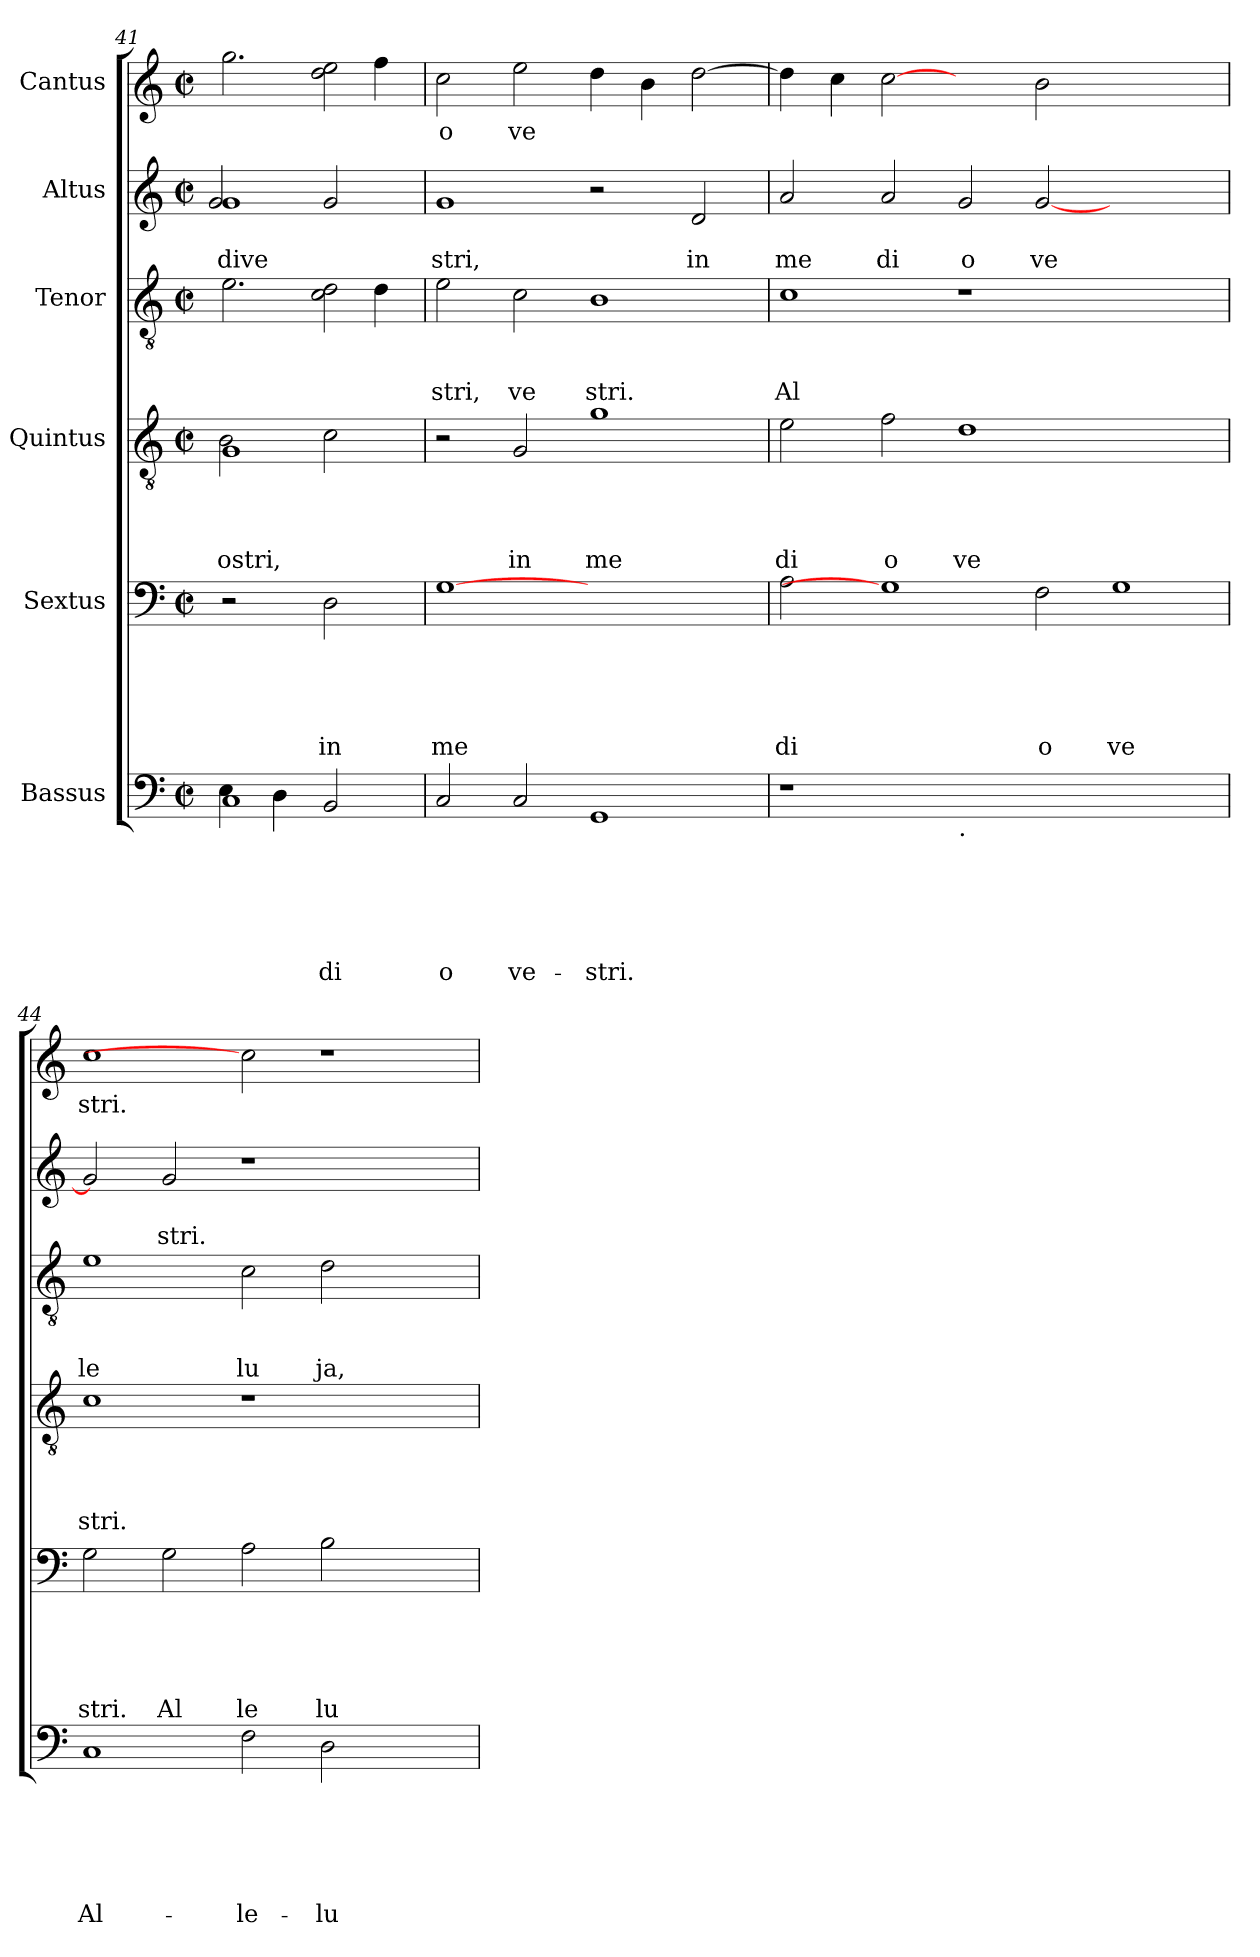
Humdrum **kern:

**kern	**text	**text	**text	**text	**text	**text	**kern	**text	**text	**text	**text	**text	**kern	**text	**text	**text	**text	**kern	**text	**text	**text	**kern	**text	**text	**kern	**text
*part6	*part6	*part6	*part6	*part6	*part6	*part6	*part5	*part5	*part5	*part5	*part5	*part5	*part4	*part4	*part4	*part4	*part4	*part3	*part3	*part3	*part3	*part2	*part2	*part2	*part1	*part1
*staff6	*staff6	*staff6	*staff6	*staff6	*staff6	*staff6	*staff5	*staff5	*staff5	*staff5	*staff5	*staff5	*staff4	*staff4	*staff4	*staff4	*staff4	*staff3	*staff3	*staff3	*staff3	*staff2	*staff2	*staff2	*staff1	*staff1
*I"Bassus	*	*	*	*	*	*	*I"Sextus	*	*	*	*	*	*I"Quintus	*	*	*	*	*I"Tenor	*	*	*	*I"Altus	*	*	*I"Cantus	*
!!LO:PB:g=z
*clefF4	*	*	*	*	*	*	*clefF4	*	*	*	*	*	*clefGv2	*	*	*	*	*clefGv2	*	*	*	*clefG2	*	*	*clefG2	*
*k[]	*	*	*	*	*	*	*k[]	*	*	*	*	*	*k[]	*	*	*	*	*k[]	*	*	*	*k[]	*	*	*k[]	*
*C:	*	*	*	*	*	*	*C:	*	*	*	*	*	*C:	*	*	*	*	*C:	*	*	*	*C:	*	*	*C:	*
*M2/2	*	*	*	*	*	*	*M2/2	*	*	*	*	*	*M2/2	*	*	*	*	*M2/2	*	*	*	*M2/2	*	*	*M2/2	*
*met(c|)	*	*	*	*	*	*	*met(c|)	*	*	*	*	*	*met(c|)	*	*	*	*	*met(c|)	*	*	*	*met(c|)	*	*	*met(c|)	*
=41	=41	=41	=41	=41	=41	=41	=41	=41	=41	=41	=41	=41	=41	=41	=41	=41	=41	=41	=41	=41	=41	=41	=41	=41	=41	=41
*^	*	*	*	*	*	*	*	*	*	*	*	*	*^	*	*	*	*	*	*	*	*	*	*	*	*	*
!	!	!	!	!	!	!	!	!	!	!	!	!	!	!	!	!	!	!	!LO:LY:b	!	!	!	!	!	!	!LO:LY:b	!	!
*	*	*	*	*	*	*	*	*	*	*	*	*	*	*	*	*	*	*	*	*^	*	*	*	*^	*	*	*^	*
1C	4E\	.	.	.	.	.	.	2r	.	.	.	.	.	1G	2B\	.	.	.	ostri,	2.e\	2ryy	.	.	.	1g	2g/	.	dive	2.gg\	2ryy	.
.	4D\	.	.	.	.	.	.	.	.	.	.	.	.	.	.	.	.	.	.	.	.	.	.	.	.	.	.	.	.	.	.
!	!	!	!	!	!	!	!LO:LY:b	!	!	!	!	!	!LO:LY:b	!	!	!	!	!	!	!	!	!	!	!	!	!	!	!	!	!	!
.	2BB/	.	.	.	.	.	-di-	2D\	.	.	.	.	in	.	2c\	.	.	.	.	.	2c\ 2d\	.	.	.	.	2g/	.	.	.	2dd\ 2ee\	.
.	.	.	.	.	.	.	.	.	.	.	.	.	.	.	.	.	.	.	.	4d\	.	.	.	.	.	.	.	.	4ff\	.	.
*	*	*	*	*	*	*	*	*	*	*	*	*	*	*v	*v	*	*	*	*	*	*	*	*	*	*v	*v	*	*	*v	*v	*
*v	*v	*	*	*	*	*	*	*	*	*	*	*	*	*	*	*	*	*	*v	*v	*	*	*	*	*	*	*	*
=42	=42	=42	=42	=42	=42	=42	=42	=42	=42	=42	=42	=42	=42	=42	=42	=42	=42	=42	=42	=42	=42	=42	=42	=42	=42	=42
!	!	!	!	!	!	!LO:LY:b	!	!	!	!	!	!LO:LY:b	!	!	!	!	!	!	!	!	!LO:LY:b	!	!	!LO:LY:b	!	!LO:LY:b
2C/	.	.	.	.	.	-o	[1G	.	.	.	.	me	2r	.	.	.	.	2e\	.	.	stri,	1g	.	stri,	2cc\	o
!	!	!	!	!	!	!LO:LY:b	!	!	!	!	!	!	!	!	!	!	!LO:LY:b	!	!	!	!LO:LY:b	!	!	!	!	!LO:LY:b
2C/	.	.	.	.	.	ve-	.	.	.	.	.	.	2G/	.	.	.	in	2c\	.	.	ve	.	.	.	2ee\	ve
!	!	!	!	!	!	!LO:LY:b	!	!	!	!	!	!	!	!	!	!	!LO:LY:b	!	!	!	!LO:LY:b	!	!	!	!	!
1GG	.	.	.	.	.	-stri.	1ryy	.	.	.	.	.	1g	.	.	.	me	1B	.	.	stri.	2r	.	.	4dd\	.
.	.	.	.	.	.	.	.	.	.	.	.	.	.	.	.	.	.	.	.	.	.	.	.	.	4b\	.
!	!	!	!	!	!	!	!	!	!	!	!	!	!	!	!	!	!	!	!	!	!	!	!	!LO:LY:b	!	!
.	.	.	.	.	.	.	.	.	.	.	.	.	.	.	.	.	.	.	.	.	.	2d/	.	in	[>2dd\	.
=43	=43	=43	=43	=43	=43	=43	=43	=43	=43	=43	=43	=43	=43	=43	=43	=43	=43	=43	=43	=43	=43	=43	=43	=43	=43	=43
!	!	!	!	!	!	!	!	!	!	!	!	!LO:LY:b	!	!	!	!	!LO:LY:b	!	!	!	!LO:LY:b	!	!	!LO:LY:b	!	!
1r	.	.	.	.	.	.	2A\	.	.	.	.	di	2e\	.	.	.	di	1c	.	.	Al	2a/	.	me	4dd\]	.
.	.	.	.	.	.	.	.	.	.	.	.	.	.	.	.	.	.	.	.	.	.	.	.	.	4cc\	.
!	!	!	!	!	!	!	!	!	!	!	!	!	!	!	!	!	!LO:LY:b	!	!	!	!	!	!	!LO:LY:b	!	!
.	.	.	.	.	.	.	1G]	.	.	.	.	.	2f\	.	.	.	o	.	.	.	.	2a/	.	di	[2cc	.
!LO:TX:b:t=.	!	!	!	!	!	!	!	!	!	!	!	!	!	!	!	!	!	!	!	!	!	!	!	!	!	!
!	!	!	!	!	!	!	!	!	!	!	!	!	!	!	!	!	!LO:LY:b	!	!	!	!	!	!	!LO:LY:b	!	!
0ryy	.	.	.	.	.	.	.	.	.	.	.	.	1d	.	.	.	ve	1r	.	.	.	2g/	.	o	2ryy	.
!	!	!	!	!	!	!	!	!	!	!	!	!LO:LY:b	!	!	!	!	!	!	!	!	!	!	!	!LO:LY:b	!	!
.	.	.	.	.	.	.	2F\	.	.	.	.	o	.	.	.	.	.	.	.	.	.	[<2g/	.	ve	2b\	.
!	!	!	!	!	!	!	!	!	!	!	!	!LO:LY:b	!	!	!	!	!	!	!	!	!	!	!	!	!	!
.	.	.	.	.	.	.	1G	.	.	.	.	ve	1ryy	.	.	.	.	1ryy	.	.	.	1ryy	.	.	1ryy	.
=44	=44	=44	=44	=44	=44	=44	=44	=44	=44	=44	=44	=44	=44	=44	=44	=44	=44	=44	=44	=44	=44	=44	=44	=44	=44	=44
!	!	!	!	!	!	!LO:LY:b	!	!	!	!	!	!LO:LY:b	!	!	!	!	!LO:LY:b	!	!	!	!LO:LY:b	!	!	!	!	!LO:LY:b
1C	.	.	.	.	.	Al-	2G\	.	.	.	.	stri.	1c	.	.	.	stri.	1e	.	.	le	2g/]	.	.	1cc	stri.
!	!	!	!	!	!	!	!	!	!	!	!	!LO:LY:b	!	!	!	!	!	!	!	!	!	!	!	!LO:LY:b	!	!
.	.	.	.	.	.	.	2G\	.	.	.	.	Al	.	.	.	.	.	.	.	.	.	2g/	.	stri.	.	.
!	!	!	!	!	!	!LO:LY:b	!	!	!	!	!	!LO:LY:b	!	!	!	!	!	!	!	!	!LO:LY:b	!	!	!	!	!
2F\	.	.	.	.	.	-le-	2A\	.	.	.	.	le	1r	.	.	.	.	2c\	.	.	lu	1r	.	.	2cc]	.
!	!	!	!	!	!	!LO:LY:b	!	!	!	!	!	!LO:LY:b	!	!	!	!	!	!	!	!	!LO:LY:b	!	!	!	!	!
2D\	.	.	.	.	.	-lu-	2B\	.	.	.	.	lu	.	.	.	.	.	2d\	.	.	ja,	.	.	.	1r	.
2ryy	.	.	.	.	.	.	2ryy	.	.	.	.	.	2ryy	.	.	.	.	2ryy	.	.	.	2ryy	.	.	.	.
=	=	=	=	=	=	=	=	=	=	=	=	=	=	=	=	=	=	=	=	=	=	=	=	=	=	=
*-	*-	*-	*-	*-	*-	*-	*-	*-	*-	*-	*-	*-	*-	*-	*-	*-	*-	*-	*-	*-	*-	*-	*-	*-	*-	*-
